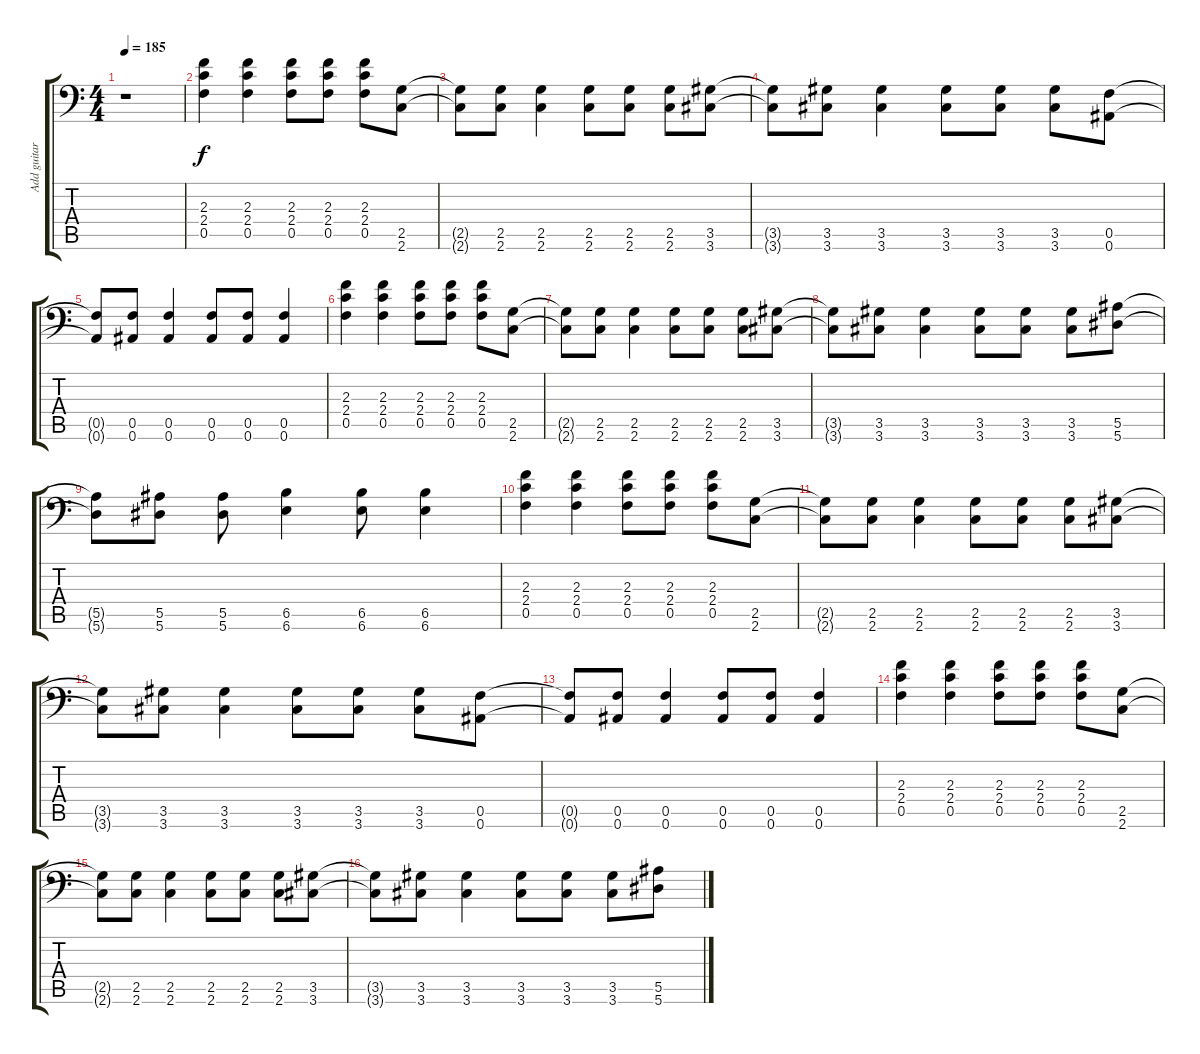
\track ("Add guitar" "Add guitar") {mute instrument distortionguitar}
\staff {score tabs}
\tuning (C4 G3 Eb3 Bb2 F2 Bb1) {hide}
\ts (4 4)
\tempo 185
\clef f4
\ks c
r.1{dy ff} |
(2.3 2.4 0.5).4{dy f} (2.3 2.4 0.5).4 (2.3 2.4 0.5).8 (2.3 2.4 0.5).8 (2.3 2.4 0.5).8 (2.5 2.6).8 |
(2.5{t} 2.6{t}).8 (2.5 2.6).8 (2.5 2.6).4 (2.5 2.6).8 (2.5 2.6).8 (2.5 2.6).8 (3.5 3.6).8 |
(3.5{t} 3.6{t}).8 (3.5 3.6).8 (3.5 3.6).4 (3.5 3.6).8 (3.5 3.6).8 (3.5 3.6).8 (0.5 0.6).8 |
(0.5{t} 0.6{t}).8 (0.5 0.6).8 (0.5 0.6).4 (0.5 0.6).8 (0.5 0.6).8 (0.5 0.6).4 |
(2.3 2.4 0.5).4 (2.3 2.4 0.5).4 (2.3 2.4 0.5).8 (2.3 2.4 0.5).8 (2.3 2.4 0.5).8 (2.5 2.6).8 |
(2.5{t} 2.6{t}).8 (2.5 2.6).8 (2.5 2.6).4 (2.5 2.6).8 (2.5 2.6).8 (2.5 2.6).8 (3.5 3.6).8 |
(3.5{t} 3.6{t}).8 (3.5 3.6).8 (3.5 3.6).4 (3.5 3.6).8 (3.5 3.6).8 (3.5 3.6).8 (5.5 5.6).8 |
(5.5{t} 5.6{t}).8 (5.5 5.6).8 (5.5 5.6).8 (6.5 6.6).4 (6.5 6.6).8 (6.5 6.6).4 |
(2.3 2.4 0.5).4 (2.3 2.4 0.5).4 (2.3 2.4 0.5).8 (2.3 2.4 0.5).8 (2.3 2.4 0.5).8 (2.5 2.6).8 |
(2.5{t} 2.6{t}).8 (2.5 2.6).8 (2.5 2.6).4 (2.5 2.6).8 (2.5 2.6).8 (2.5 2.6).8 (3.5 3.6).8 |
(3.5{t} 3.6{t}).8 (3.5 3.6).8 (3.5 3.6).4 (3.5 3.6).8 (3.5 3.6).8 (3.5 3.6).8 (0.5 0.6).8 |
(0.5{t} 0.6{t}).8 (0.5 0.6).8 (0.5 0.6).4 (0.5 0.6).8 (0.5 0.6).8 (0.5 0.6).4 |
(2.3 2.4 0.5).4 (2.3 2.4 0.5).4 (2.3 2.4 0.5).8 (2.3 2.4 0.5).8 (2.3 2.4 0.5).8 (2.5 2.6).8 |
(2.5{t} 2.6{t}).8 (2.5 2.6).8 (2.5 2.6).4 (2.5 2.6).8 (2.5 2.6).8 (2.5 2.6).8 (3.5 3.6).8 |
(3.5{t} 3.6{t}).8 (3.5 3.6).8 (3.5 3.6).4 (3.5 3.6).8 (3.5 3.6).8 (3.5 3.6).8 (5.5 5.6).8
